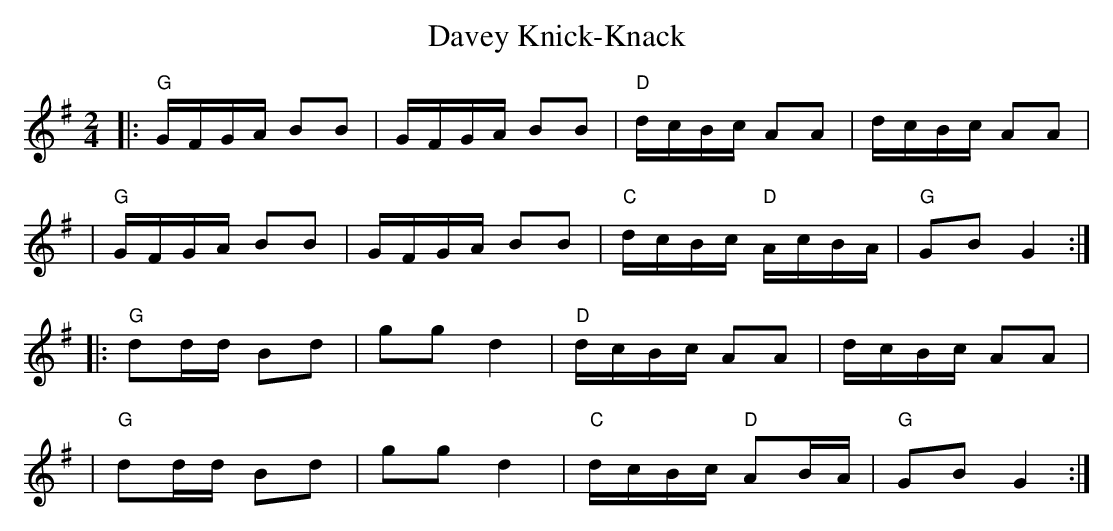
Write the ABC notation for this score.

X:1
T:Davey Knick-Knack
L:1/16
M:2/4
K:G
V:1
|: "G" GFGA B2B2 | GFGA B2B2 | "D" dcBc A2A2 | dcBc A2A2 |
|  "G" GFGA B2B2 | GFGA B2B2 | "C" dcBc "D" AcBA | "G" G2B2 G4 :|
|: "G" d2dd B2d2 | g2g2 d4 | "D" dcBc A2A2 | dcBc A2A2 |
|  "G" d2dd B2d2 | g2g2 d4 | "C" dcBc "D" A2BA | "G" G2B2 G4 :|
